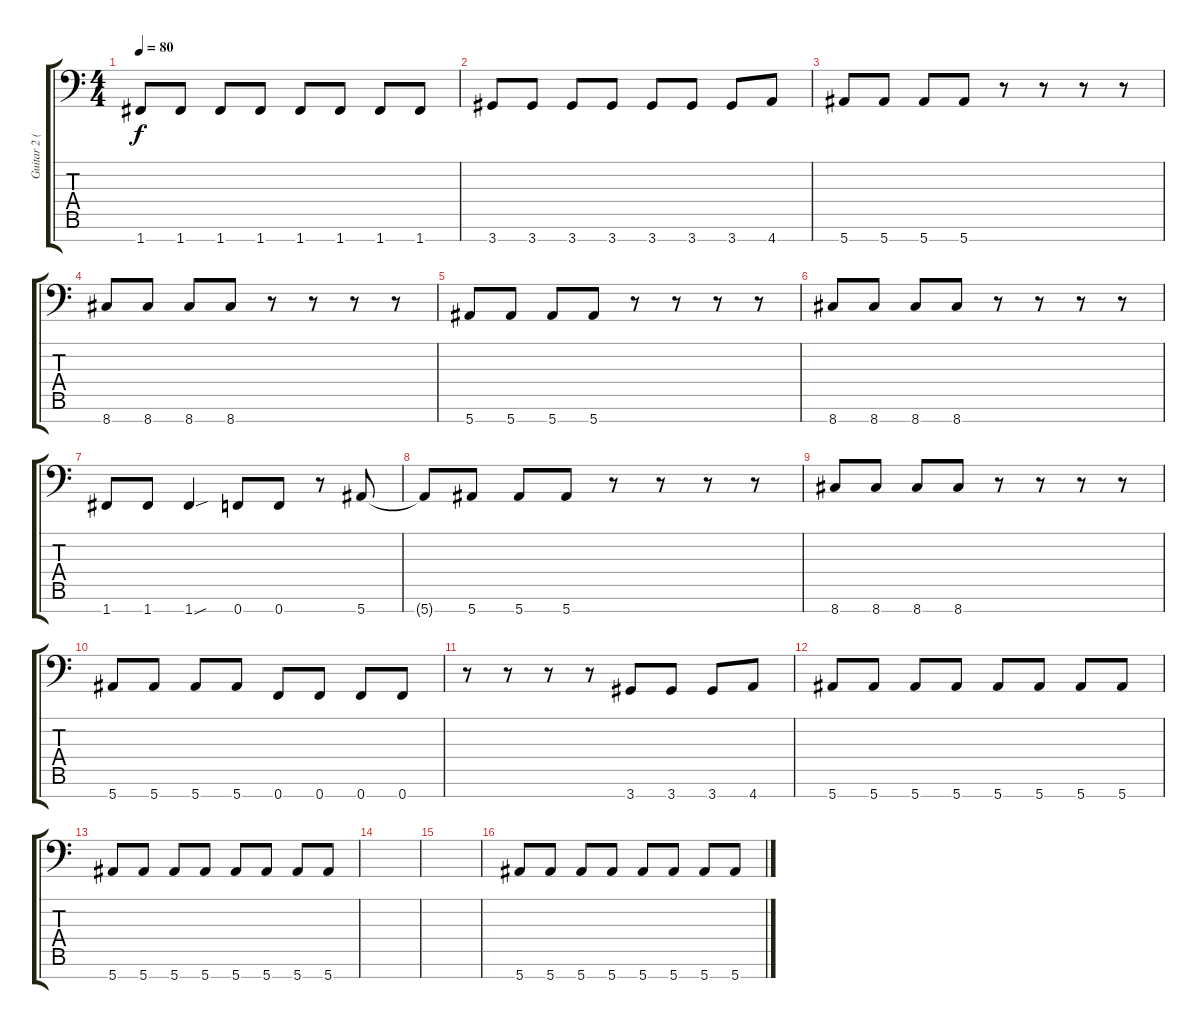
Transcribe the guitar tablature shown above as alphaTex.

\track ("Guitar 2 (8th string)" "Guitar 2 (") {instrument distortionguitar}
\staff {score tabs}
\tuning (D4 A3 F3 C3 G2 D2 F1) {hide}
\ts (4 4)
\tempo 80
\clef f4
\ks c
1.7.8{dy f} 1.7.8 1.7.8 1.7.8 1.7.8 1.7.8 1.7.8 1.7.8 |
3.7.8 3.7.8 3.7.8 3.7.8 3.7.8 3.7.8 3.7.8 4.7.8 |
5.7.8 5.7.8 5.7.8 5.7.8 r.8 r.8 r.8 r.8 |
8.7.8 8.7.8 8.7.8 8.7.8 r.8 r.8 r.8 r.8 |
5.7.8 5.7.8 5.7.8 5.7.8 r.8 r.8 r.8 r.8 |
8.7.8 8.7.8 8.7.8 8.7.8 r.8 r.8 r.8 r.8 |
1.7.8 1.7.8 1.7{sou}.4 0.7.8 0.7.8 r.8 5.7.8 |
5.7{t}.8 5.7.8 5.7.8 5.7.8 r.8 r.8 r.8 r.8 |
8.7.8 8.7.8 8.7.8 8.7.8 r.8 r.8 r.8 r.8 |
5.7.8 5.7.8 5.7.8 5.7.8 0.7.8 0.7.8 0.7.8 0.7.8 |
r.8 r.8 r.8 r.8 3.7.8 3.7.8 3.7.8 4.7.8 |
5.7.8 5.7.8 5.7.8 5.7.8 5.7.8 5.7.8 5.7.8 5.7.8 |
5.7.8 5.7.8 5.7.8 5.7.8 5.7.8 5.7.8 5.7.8 5.7.8 |
|
|
5.7.8 5.7.8 5.7.8 5.7.8 5.7.8 5.7.8 5.7.8 5.7.8
